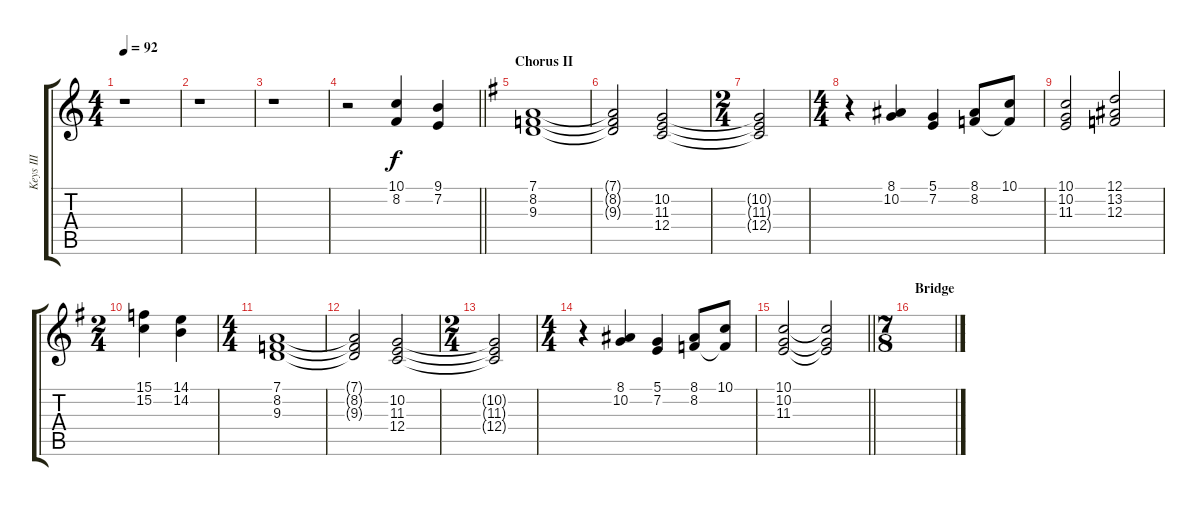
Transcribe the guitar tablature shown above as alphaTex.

\track ("Keys III" "Keys III") {instrument pad4choir}
\staff {score tabs}
\tuning (D4 A3 F3 C3 G2 D2) {hide}
\ts (4 4)
\tempo 92
\clef g2
\ks aminor
r.1{dy f} |
r.1 |
r.1 |
\barLineRight lightlight
r.2 (10.1 8.2).4 (9.1 7.2).4 |
\section ("" "Chorus II")
\ks eminor
(7.1 8.2 9.3).1 |
(7.1{t} 8.2{t} 9.3{t}).2 (10.2 11.3 12.4).2 |
\ts (2 4)
(10.2{t} 11.3{t} 12.4{t}).2 |
\ts (4 4)
r.4 (8.1 10.2).4 (5.1 7.2).4 (8.1 8.2).8 (10.1 8.2{t}).8 |
(10.1 10.2 11.3).2 (12.1 13.2 12.3).2 |
\ts (2 4)
(15.1 15.2).4 (14.1 14.2).4 |
\ts (4 4)
(7.1 8.2 9.3).1 |
(7.1{t} 8.2{t} 9.3{t}).2 (10.2 11.3 12.4).2 |
\ts (2 4)
(10.2{t} 11.3{t} 12.4{t}).2 |
\ts (4 4)
r.4 (8.1 10.2).4 (5.1 7.2).4 (8.1 8.2).8 (10.1 8.2{t}).8 |
\barLineRight lightlight
(10.1 10.2 11.3).2 (10.1{t} 10.2{t} 11.3{t}).2 |
\ts (7 8)
\section ("" "Bridge")
